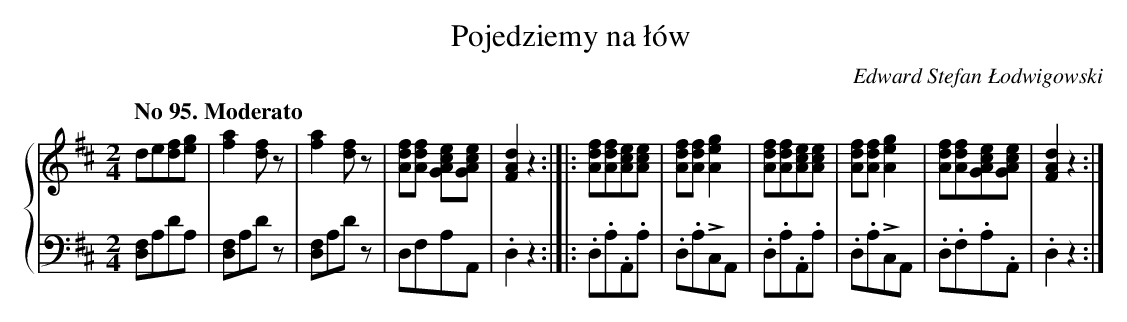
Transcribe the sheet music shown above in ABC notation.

X:1
T: Pojedziemy na łów
C: Edward Stefan Łodwigowski
L: 1/8
M: 2/4
Q: "No 95. Moderato"
%%staves {1 2}
V: 1 clef=treble
V: 2 clef=bass
K: D
[V:1] de[fd][ge] |
[V:2] [F,D,]A,DA, |
[V:1] [a2f2][fd] z |
[V:2] [F,D,]A,D z |
[V:1] [a2f2][fd] z |
[V:2] [F,D,]A,D z |
[V:1] [fdA][fdA] [ecAG][ecAG] |
[V:2] D,F,A,A,, |
[V:1] [d2A2F2]z2 :|]|:
[V:2] .D,2z2 :|]|:
[V:1] [fdA][fdA][ecA][ecA] |
[V:2] .D,.A,.A,,.A, |
[V:1] [fdA][fdA][g2e2A2] |
[V:2] .D,.A,!accent!C,A,, |
[V:1] [fdA][fdA][ecA][ecA] |
[V:2] .D,.A,.A,,.A, |
[V:1] [fdA][fdA][g2e2A2] |
[V:2] .D,.A,!accent!C,A,, |
[V:1] [fdA][fdA][ecAG][ecAG] |
[V:2] .D,.F,.A,.A,, |
[V:1] [d2A2F2]z2 :|]
[V:2] .D,2z2 :|]
